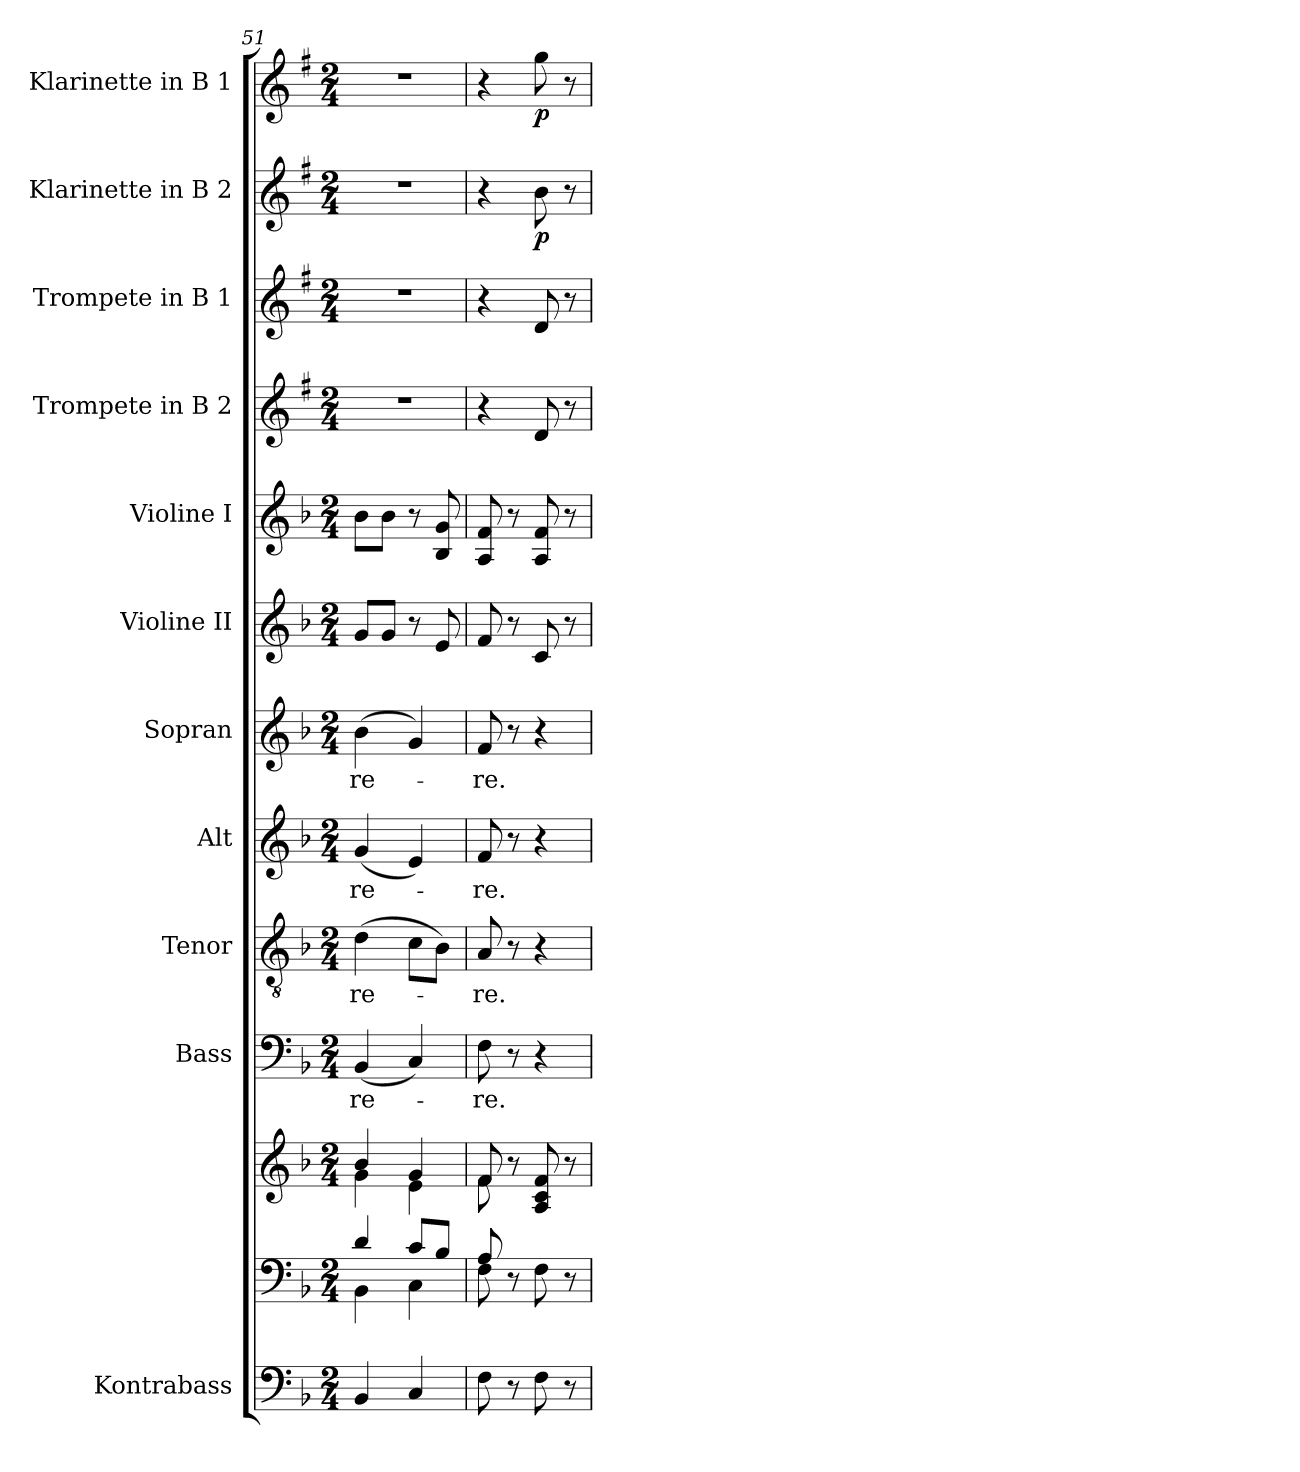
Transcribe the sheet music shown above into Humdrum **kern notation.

**kern	**kern	**kern	**kern	**text	**kern	**text	**kern	**text	**kern	**text	**kern	**kern	**kern	**kern	**kern	**dynam	**kern	**dynam
*part12	*part11	*part11	*part10	*part10	*part9	*part9	*part8	*part8	*part7	*part7	*part6	*part5	*part4	*part3	*part2	*part2	*part1	*part1
*staff13	*staff12	*staff11	*staff10	*staff10	*staff9	*staff9	*staff8	*staff8	*staff7	*staff7	*staff6	*staff5	*staff4	*staff3	*staff2	*staff2	*staff1	*staff1
*I"Kontrabass	*	*	*I"Bass	*	*I"Tenor	*	*I"Alt	*	*I"Sopran	*	*I"Violine II	*I"Violine I	*I"Trompete in B 2	*I"Trompete in B 1	*I"Klarinette in B 2	*	*I"Klarinette in B 1	*
*I'Kb.	*	*	*I'B	*	*I'T	*	*I'A	*	*I'S	*	*I'Vl. II	*I'Vl. I	*	*	*	*	*	*
*clefF4	*clefF4	*clefG2	*clefF4	*	*clefGv2	*	*clefG2	*	*clefG2	*	*clefG2	*clefG2	*clefG2	*clefG2	*clefG2	*	*clefG2	*
*ITrd7c12	*	*	*	*	*	*	*	*	*	*	*	*	*ITrd1c2	*ITrd1c2	*ITrd1c2	*	*ITrd1c2	*
*k[b-]	*k[b-]	*k[b-]	*k[b-]	*	*k[b-]	*	*k[b-]	*	*k[b-]	*	*k[b-]	*k[b-]	*k[b-]	*k[b-]	*k[b-]	*	*k[b-]	*
*F:	*F:	*F:	*F:	*	*F:	*	*F:	*	*F:	*	*F:	*F:	*F:	*F:	*F:	*	*F:	*
*M2/4	*M2/4	*M2/4	*M2/4	*	*M2/4	*	*M2/4	*	*M2/4	*	*M2/4	*M2/4	*M2/4	*M2/4	*M2/4	*	*M2/4	*
=51	=51	=51	=51	=51	=51	=51	=51	=51	=51	=51	=51	=51	=51	=51	=51	=51	=51	=51
*	*^	*^	*	*	*	*	*	*	*	*	*	*	*	*	*	*	*	*
!	!	!	!	!	!	!LO:LY:b	!	!LO:LY:b	!	!LO:LY:b	!	!LO:LY:b	!	!	!	!	!	!	!	!
4BBB-/	4d/	4BB-\	4b-/	4g\	(<4BB-/	-re-	(>4d\	-re-	(<4g/	-re-	(>4b-\	-re-	8g/L	8b-\L	2r	2r	2r	.	2r	.
.	.	.	.	.	.	.	.	.	.	.	.	.	8g/J	8b-\J	.	.	.	.	.	.
4CC/	8c/L	4C\	4g/	4e\	4C/)	.	8c\L	.	4e/)	.	4g/)	.	8r	8r	.	.	.	.	.	.
.	8B-/J	.	.	.	.	.	8B-\J)	.	.	.	.	.	8e/	8B-/ 8g/	.	.	.	.	.	.
=52	=52	=52	=52	=52	=52	=52	=52	=52	=52	=52	=52	=52	=52	=52	=52	=52	=52	=52	=52	=52
!	!	!	!	!	!	!LO:LY:b	!	!LO:LY:b	!	!LO:LY:b	!	!LO:LY:b	!	!	!	!	!	!	!	!
8FF\	8A/	8F\	8f/	8f\	8F\	-re.	8A/	-re.	8f/	-re.	8f/	-re.	8f/	8A/ 8f/	4r	4r	4r	.	4r	.
8r	8r	4.ryy	8r	4.ryy	8r	.	8r	.	8r	.	8r	.	8r	8r	.	.	.	.	.	.
!	!	!	!	!	!	!	!	!	!	!	!	!	!	!	!	!	!	!LO:DY:b	!	!LO:DY:b
8FF\	8F\	.	8A/ 8c/ 8f/	.	4r	.	4r	.	4r	.	4r	.	8c/	8A/ 8f/	8c/	8c/	8a\	p	8ff\	p
8r	8r	.	8r	.	.	.	.	.	.	.	.	.	8r	8r	8r	8r	8r	.	8r	.
*	*v	*v	*	*	*	*	*	*	*	*	*	*	*	*	*	*	*	*	*	*
*	*	*v	*v	*	*	*	*	*	*	*	*	*	*	*	*	*	*	*	*
=	=	=	=	=	=	=	=	=	=	=	=	=	=	=	=	=	=	=
*-	*-	*-	*-	*-	*-	*-	*-	*-	*-	*-	*-	*-	*-	*-	*-	*-	*-	*-
